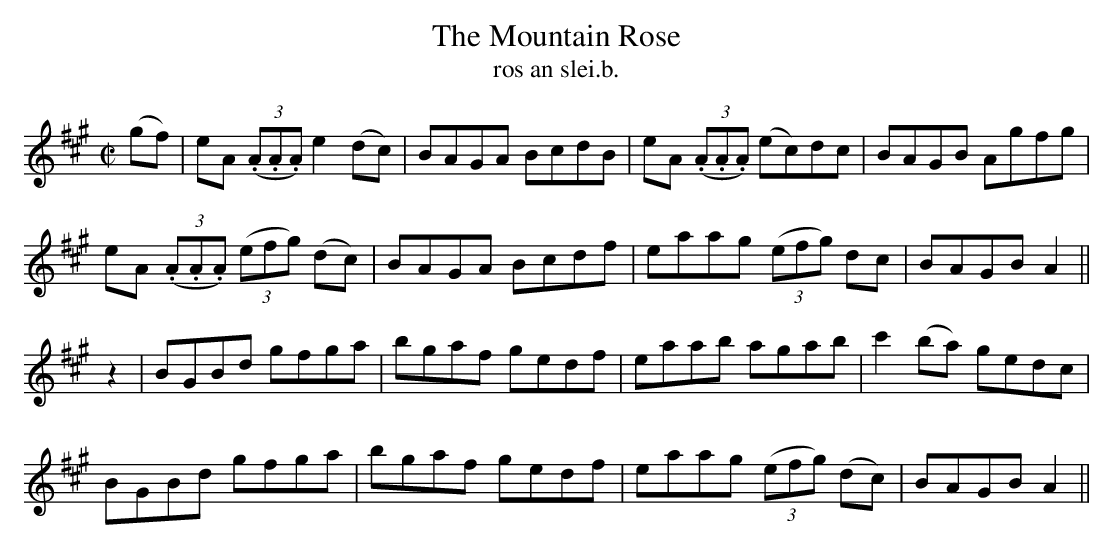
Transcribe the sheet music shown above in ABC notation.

X:1
T: Mountain Rose, The
T: ros an slei.b.
M: C|
L: 1/8
K: A
(gf)|eA ((3.A.A.A)e2 (dc)|BAGA BcdB|eA ((3.A.A.A) (ec)dc|BAGB Agfg|
eA ((3.A.A.A) ((3efg) (dc)|BAGA Bcdf|eaag ((3efg) dc|BAGB A2||
z2|BGBd gfga|bgaf gedf|eaab agab|c'2 (ba) gedc|
BGBd gfga|bgaf gedf|eaag ((3efg) (dc)|BAGB A2||
